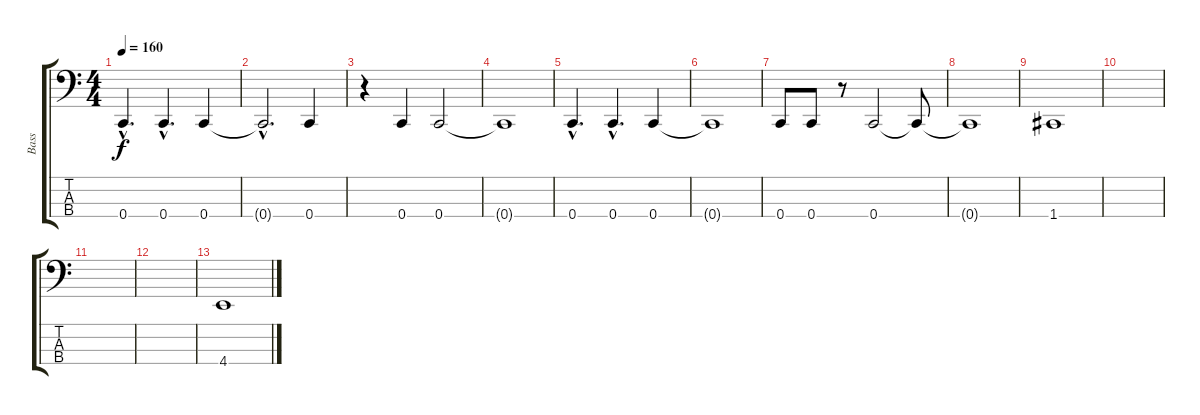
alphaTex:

\track ("Bass" "Bass") {instrument electricbasspick}
\staff {score tabs}
\tuning (F2 C2 G1 C1) {hide}
\ts (4 4)
\tempo 160
\clef f4
\ks c
0.4{hac}.4{d dy f} 0.4{hac}.4{d} 0.4.4 |
0.4{hac t}.2{d} 0.4.4 |
r.4 0.4.4 0.4.2 |
0.4{t}.1 |
0.4{hac}.4{d} 0.4{hac}.4{d} 0.4.4 |
0.4{t}.1 |
0.4.8 0.4.8 r.8 0.4.2 0.4{t}.8 |
0.4{t}.1 |
1.4.1 |
|
|
|
4.4.1
